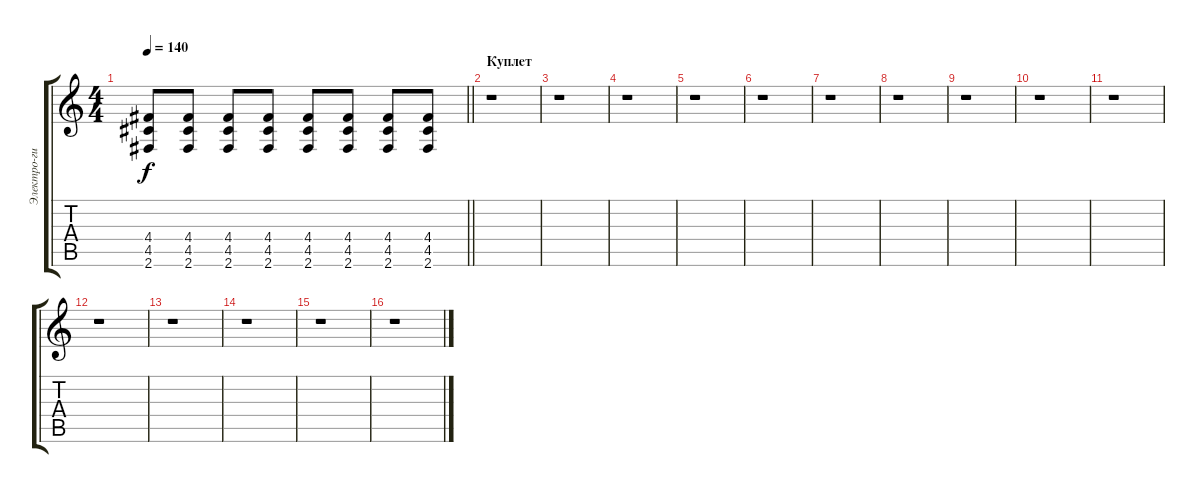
\track ("Электро-гитара 2" "Электро-ги") {instrument distortionguitar}
\staff {score tabs}
\tuning (E4 B3 G3 D3 A2 E2) {hide}
\ts (4 4)
\tempo 140
\clef g2
\barLineRight lightlight
\ks c
(4.4 4.5 2.6).8{dy f} (4.4 4.5 2.6).8 (4.4 4.5 2.6).8 (4.4 4.5 2.6).8 (4.4 4.5 2.6).8 (4.4 4.5 2.6).8 (4.4 4.5 2.6).8 (4.4 4.5 2.6).8 |
\section ("" "Куплет")
r.1 |
r.1 |
r.1 |
r.1 |
r.1 |
r.1 |
r.1 |
r.1 |
r.1 |
r.1 |
r.1 |
r.1 |
r.1 |
r.1 |
r.1
